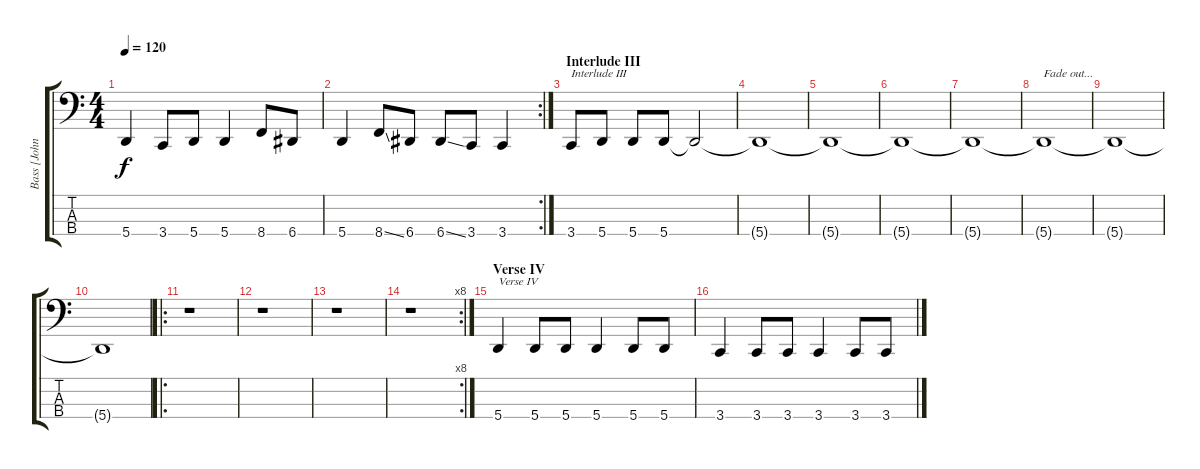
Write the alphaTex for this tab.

\track ("Bass [John Vesano]" "Bass [John") {instrument electricbasspick}
\staff {score tabs}
\tuning (D2 A1 E1 A0) {hide}
\ts (4 4)
\tempo 120
\clef f4
\ks c
5.4.4{dy f} 3.4.8 5.4.8 5.4.4 8.4.8 6.4.8 |
\rc 2
5.4.4 8.4{ss}.8 6.4.8 6.4{ss}.8 3.4.8 3.4.4 |
\section ("" "Interlude III")
3.4.8{txt "Interlude III"} 5.4.8 5.4.8 5.4.8 5.4{t}.2 |
5.4{t}.1 |
5.4{t}.1 |
5.4{t}.1 |
5.4{t}.1 |
5.4{t}.1{txt "Fade out..."} |
5.4{t}.1 |
5.4{t}.1 |
\ro
r.1 |
r.1 |
r.1 |
\rc 8
r.1 |
\section ("" "Verse IV")
5.4.4{txt "Verse IV"} 5.4.8 5.4.8 5.4.4 5.4.8 5.4.8 |
3.4.4 3.4.8 3.4.8 3.4.4 3.4.8 3.4.8
